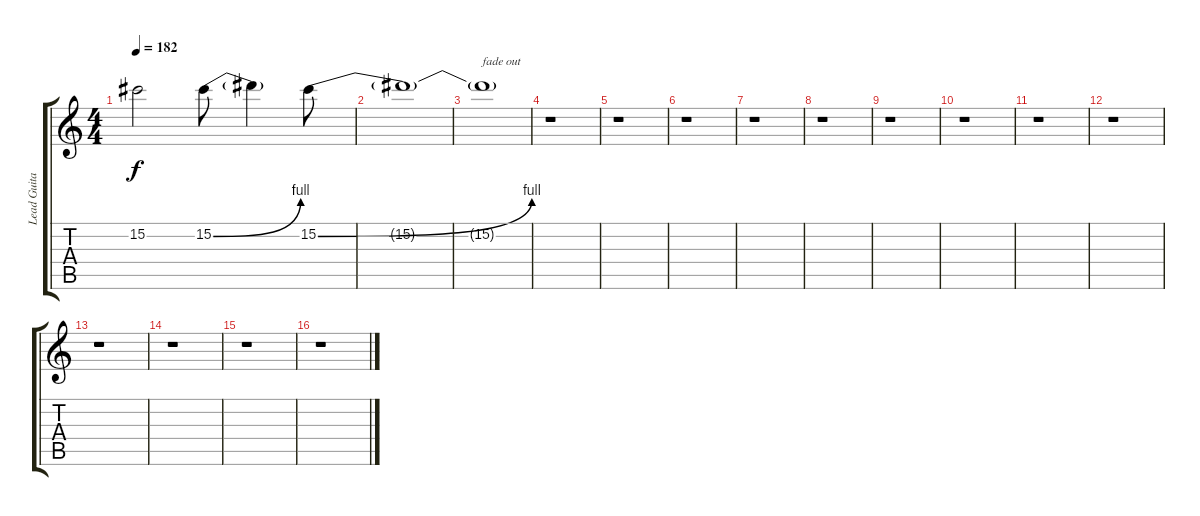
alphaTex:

\track ("Lead Guitar (Slash)" "Lead Guita") {instrument overdrivenguitar}
\staff {score tabs}
\tuning (Eb4 Bb3 Gb3 Db3 Ab2 Eb2) {hide}
\ts (4 4)
\tempo 182
\clef g2
\ks c
15.2{t}.2{dy f} 15.2{be (bend 0 0 60 4)}.8 15.2{t}.4 15.2{be (bend 0 0 60 4)}.8 |
15.2{t}.1{volume 2} |
15.2{t}.1{txt "fade out"} |
r.1 |
r.1 |
r.1 |
r.1 |
r.1 |
r.1 |
r.1 |
r.1 |
r.1 |
r.1 |
r.1 |
r.1 |
r.1
